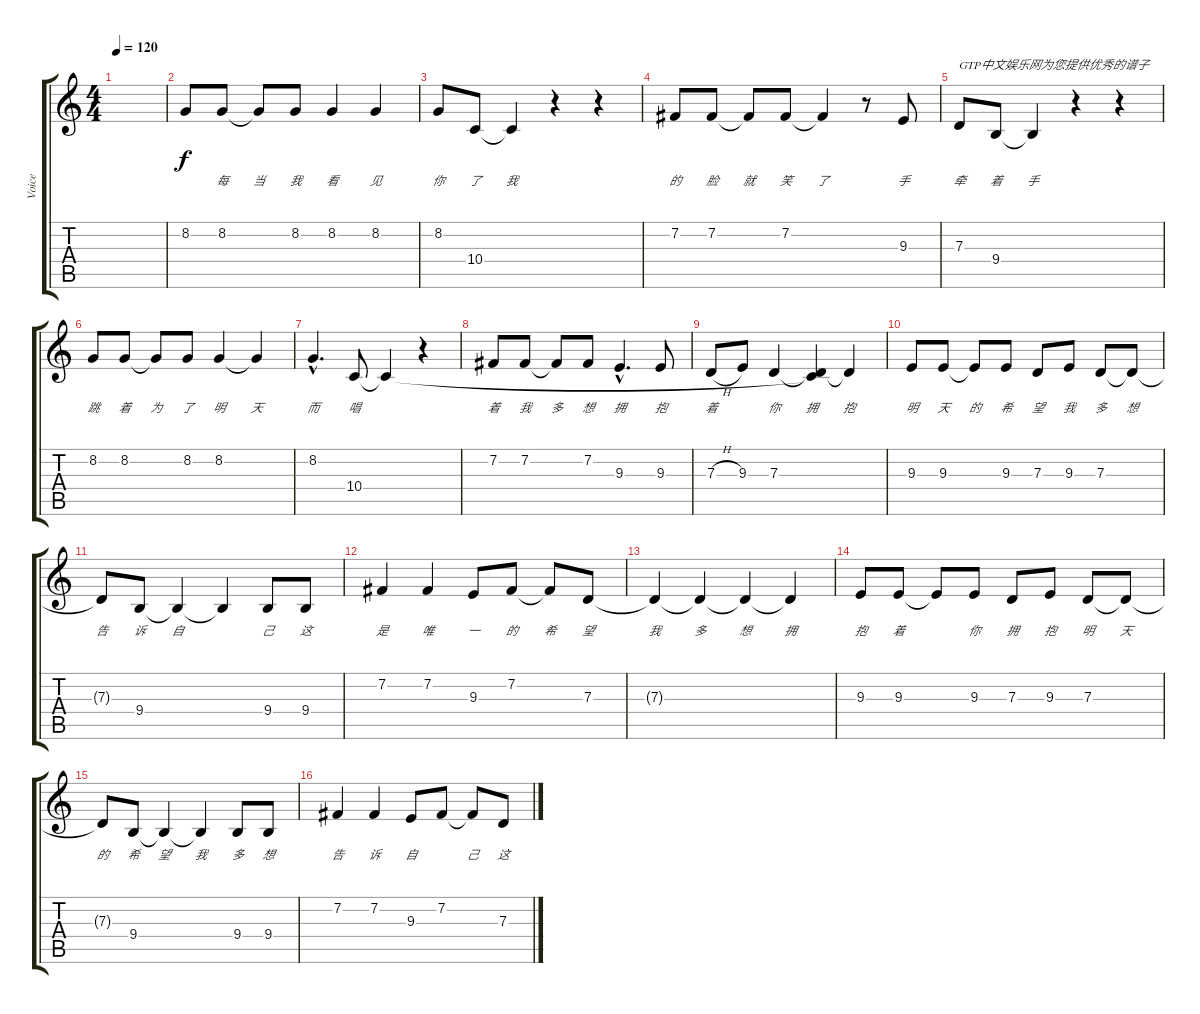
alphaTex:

\track ("Voice" "Voice") {instrument ocarina}
\staff {score tabs}
\tuning (E4 B3 G3 D3 A2 E2) {hide}
\ts (4 4)
\tempo 120
\clef g2
\ks c
|
8.2.8{lyrics (0 "") lyrics (1 "") lyrics (2 "") lyrics (3 "") lyrics (4 "")} 8.2.8{lyrics (0 "每") lyrics (1 "") lyrics (2 "") lyrics (3 "") lyrics (4 "")} 8.2{t}.8{lyrics (0 "当") lyrics (1 "") lyrics (2 "") lyrics (3 "") lyrics (4 "")} 8.2.8{lyrics (0 "我") lyrics (1 "") lyrics (2 "") lyrics (3 "") lyrics (4 "")} 8.2.4{lyrics (0 "看") lyrics (1 "") lyrics (2 "") lyrics (3 "") lyrics (4 "")} 8.2.4{lyrics (0 "见") lyrics (1 "") lyrics (2 "") lyrics (3 "") lyrics (4 "")} |
8.2.8{lyrics (0 "你") lyrics (1 "") lyrics (2 "") lyrics (3 "") lyrics (4 "")} 10.4.8{lyrics (0 "了") lyrics (1 "") lyrics (2 "") lyrics (3 "") lyrics (4 "")} 10.4{t}.4{lyrics (0 "我") lyrics (1 "") lyrics (2 "") lyrics (3 "") lyrics (4 "")} r.4 r.4 |
7.2.8{lyrics (0 "的") lyrics (1 "") lyrics (2 "") lyrics (3 "") lyrics (4 "")} 7.2.8{lyrics (0 "脸") lyrics (1 "") lyrics (2 "") lyrics (3 "") lyrics (4 "")} 7.2{t}.8{lyrics (0 "就") lyrics (1 "") lyrics (2 "") lyrics (3 "") lyrics (4 "")} 7.2.8{lyrics (0 "笑") lyrics (1 "") lyrics (2 "") lyrics (3 "") lyrics (4 "")} 7.2{t}.4{lyrics (0 "了") lyrics (1 "") lyrics (2 "") lyrics (3 "") lyrics (4 "")} r.8 9.3.8{lyrics (0 "手") lyrics (1 "") lyrics (2 "") lyrics (3 "") lyrics (4 "")} |
7.3.8{txt "GTP中文娱乐网为您提供优秀的谱子" lyrics (0 "牵") lyrics (1 "") lyrics (2 "") lyrics (3 "") lyrics (4 "")} 9.4.8{lyrics (0 "着") lyrics (1 "") lyrics (2 "") lyrics (3 "") lyrics (4 "")} 9.4{t}.4{lyrics (0 "手") lyrics (1 "") lyrics (2 "") lyrics (3 "") lyrics (4 "")} r.4 r.4 |
8.2.8{lyrics (0 "跳") lyrics (1 "") lyrics (2 "") lyrics (3 "") lyrics (4 "")} 8.2.8{lyrics (0 "着") lyrics (1 "") lyrics (2 "") lyrics (3 "") lyrics (4 "")} 8.2{t}.8{lyrics (0 "为") lyrics (1 "") lyrics (2 "") lyrics (3 "") lyrics (4 "")} 8.2.8{lyrics (0 "了") lyrics (1 "") lyrics (2 "") lyrics (3 "") lyrics (4 "")} 8.2.4{lyrics (0 "明") lyrics (1 "") lyrics (2 "") lyrics (3 "") lyrics (4 "")} 8.2{t}.4{lyrics (0 "天") lyrics (1 "") lyrics (2 "") lyrics (3 "") lyrics (4 "")} |
8.2{hac}.4{d lyrics (0 "而") lyrics (1 "") lyrics (2 "") lyrics (3 "") lyrics (4 "")} 10.4.8{lyrics (0 "唱") lyrics (1 "") lyrics (2 "") lyrics (3 "") lyrics (4 "")} 10.4{t}.4{lyrics (0 "") lyrics (1 "") lyrics (2 "") lyrics (3 "") lyrics (4 "")} r.4 |
7.2.8{lyrics (0 "着") lyrics (1 "") lyrics (2 "") lyrics (3 "") lyrics (4 "")} 7.2.8{lyrics (0 "我") lyrics (1 "") lyrics (2 "") lyrics (3 "") lyrics (4 "")} 7.2{t}.8{lyrics (0 "多") lyrics (1 "") lyrics (2 "") lyrics (3 "") lyrics (4 "")} 7.2.8{lyrics (0 "想") lyrics (1 "") lyrics (2 "") lyrics (3 "") lyrics (4 "")} 9.3{hac}.4{d lyrics (0 "拥") lyrics (1 "") lyrics (2 "") lyrics (3 "") lyrics (4 "")} 9.3.8{lyrics (0 "抱") lyrics (1 "") lyrics (2 "") lyrics (3 "") lyrics (4 "")} |
7.3{h}.8{lyrics (0 "着") lyrics (1 "") lyrics (2 "") lyrics (3 "") lyrics (4 "")} 9.3.8{lyrics (0 "") lyrics (1 "") lyrics (2 "") lyrics (3 "") lyrics (4 "")} 7.3.4{lyrics (0 "你") lyrics (1 "") lyrics (2 "") lyrics (3 "") lyrics (4 "")} (7.3{t} 10.4{t}).4{lyrics (0 "拥") lyrics (1 "") lyrics (2 "") lyrics (3 "") lyrics (4 "")} 7.3{t}.4{lyrics (0 "抱") lyrics (1 "") lyrics (2 "") lyrics (3 "") lyrics (4 "")} |
9.3.8{lyrics (0 "明") lyrics (1 "") lyrics (2 "") lyrics (3 "") lyrics (4 "")} 9.3.8{lyrics (0 "天") lyrics (1 "") lyrics (2 "") lyrics (3 "") lyrics (4 "")} 9.3{t}.8{lyrics (0 "的") lyrics (1 "") lyrics (2 "") lyrics (3 "") lyrics (4 "")} 9.3.8{lyrics (0 "希") lyrics (1 "") lyrics (2 "") lyrics (3 "") lyrics (4 "")} 7.3.8{lyrics (0 "望") lyrics (1 "") lyrics (2 "") lyrics (3 "") lyrics (4 "")} 9.3.8{lyrics (0 "我") lyrics (1 "") lyrics (2 "") lyrics (3 "") lyrics (4 "")} 7.3.8{lyrics (0 "多") lyrics (1 "") lyrics (2 "") lyrics (3 "") lyrics (4 "")} 7.3{t}.8{lyrics (0 "想") lyrics (1 "") lyrics (2 "") lyrics (3 "") lyrics (4 "")} |
7.3{t}.8{lyrics (0 "告") lyrics (1 "") lyrics (2 "") lyrics (3 "") lyrics (4 "")} 9.4.8{lyrics (0 "诉") lyrics (1 "") lyrics (2 "") lyrics (3 "") lyrics (4 "")} 9.4{t}.4{lyrics (0 "自") lyrics (1 "") lyrics (2 "") lyrics (3 "") lyrics (4 "")} 9.4{t}.4{lyrics (0 "") lyrics (1 "") lyrics (2 "") lyrics (3 "") lyrics (4 "")} 9.4.8{lyrics (0 "己") lyrics (1 "") lyrics (2 "") lyrics (3 "") lyrics (4 "")} 9.4.8{lyrics (0 "这") lyrics (1 "") lyrics (2 "") lyrics (3 "") lyrics (4 "")} |
7.2.4{lyrics (0 "是") lyrics (1 "") lyrics (2 "") lyrics (3 "") lyrics (4 "")} 7.2.4{lyrics (0 "唯") lyrics (1 "") lyrics (2 "") lyrics (3 "") lyrics (4 "")} 9.3.8{lyrics (0 "一") lyrics (1 "") lyrics (2 "") lyrics (3 "") lyrics (4 "")} 7.2.8{lyrics (0 "的") lyrics (1 "") lyrics (2 "") lyrics (3 "") lyrics (4 "")} 7.2{t}.8{lyrics (0 "希") lyrics (1 "") lyrics (2 "") lyrics (3 "") lyrics (4 "")} 7.3.8{lyrics (0 "望") lyrics (1 "") lyrics (2 "") lyrics (3 "") lyrics (4 "")} |
7.3{t}.4{lyrics (0 "我") lyrics (1 "") lyrics (2 "") lyrics (3 "") lyrics (4 "")} 7.3{t}.4{lyrics (0 "多") lyrics (1 "") lyrics (2 "") lyrics (3 "") lyrics (4 "")} 7.3{t}.4{lyrics (0 "想") lyrics (1 "") lyrics (2 "") lyrics (3 "") lyrics (4 "")} 7.3{t}.4{lyrics (0 "拥") lyrics (1 "") lyrics (2 "") lyrics (3 "") lyrics (4 "")} |
9.3.8{lyrics (0 "抱") lyrics (1 "") lyrics (2 "") lyrics (3 "") lyrics (4 "")} 9.3.8{lyrics (0 "着") lyrics (1 "") lyrics (2 "") lyrics (3 "") lyrics (4 "")} 9.3{t}.8{lyrics (0 "") lyrics (1 "") lyrics (2 "") lyrics (3 "") lyrics (4 "")} 9.3.8{lyrics (0 "你") lyrics (1 "") lyrics (2 "") lyrics (3 "") lyrics (4 "")} 7.3.8{lyrics (0 "拥") lyrics (1 "") lyrics (2 "") lyrics (3 "") lyrics (4 "")} 9.3.8{lyrics (0 "抱") lyrics (1 "") lyrics (2 "") lyrics (3 "") lyrics (4 "")} 7.3.8{lyrics (0 "明") lyrics (1 "") lyrics (2 "") lyrics (3 "") lyrics (4 "")} 7.3{t}.8{lyrics (0 "天") lyrics (1 "") lyrics (2 "") lyrics (3 "") lyrics (4 "")} |
7.3{t}.8{lyrics (0 "的") lyrics (1 "") lyrics (2 "") lyrics (3 "") lyrics (4 "")} 9.4.8{lyrics (0 "希") lyrics (1 "") lyrics (2 "") lyrics (3 "") lyrics (4 "")} 9.4{t}.4{lyrics (0 "望") lyrics (1 "") lyrics (2 "") lyrics (3 "") lyrics (4 "")} 9.4{t}.4{lyrics (0 "我") lyrics (1 "") lyrics (2 "") lyrics (3 "") lyrics (4 "")} 9.4.8{lyrics (0 "多") lyrics (1 "") lyrics (2 "") lyrics (3 "") lyrics (4 "")} 9.4.8{lyrics (0 "想") lyrics (1 "") lyrics (2 "") lyrics (3 "") lyrics (4 "")} |
7.2.4{lyrics (0 "告") lyrics (1 "") lyrics (2 "") lyrics (3 "") lyrics (4 "")} 7.2.4{lyrics (0 "诉") lyrics (1 "") lyrics (2 "") lyrics (3 "") lyrics (4 "")} 9.3.8{lyrics (0 "自") lyrics (1 "") lyrics (2 "") lyrics (3 "") lyrics (4 "")} 7.2.8{lyrics (0 "") lyrics (1 "") lyrics (2 "") lyrics (3 "") lyrics (4 "")} 7.2{t}.8{lyrics (0 "己") lyrics (1 "") lyrics (2 "") lyrics (3 "") lyrics (4 "")} 7.3.8{lyrics (0 "这") lyrics (1 "") lyrics (2 "") lyrics (3 "") lyrics (4 "")}
